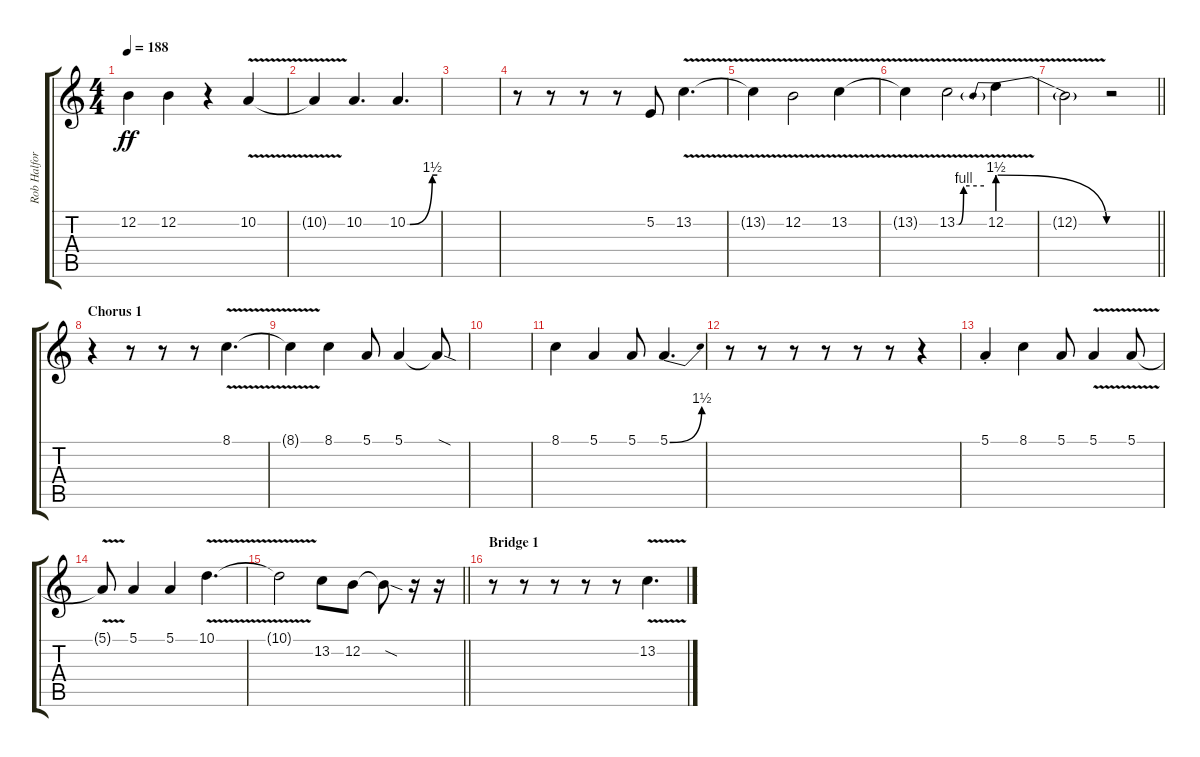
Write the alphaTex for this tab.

\track ("Rob Halford" "Rob Halfor") {instrument violin}
\staff {score tabs}
\tuning (E4 B3 G3 D3 A2 E2) {hide}
\ts (4 4)
\tempo 188
\clef g2
\ks c
12.2{t}.4{dy ff} 12.2.4 r.4 10.2{v}.4 |
10.2{t}.4 10.2.4{d} 10.2{be (custom 0 0 5 0 50 6 60 6)}.4{d} |
|
r.8 r.8 r.8 r.8 5.2.8 13.2{v}.4{d} |
13.2{t}.4 12.2{v}.2 13.2{v}.4 |
13.2{t}.4 13.2{be (custom 0 0 4 0 15 4 60 4) v}.2 12.2{be (prebendrelease 0 6 60 0) v}.4 |
\barLineRight lightlight
12.2{t}.2 r.2 |
\section ("" "Chorus 1")
r.4 r.8 r.8 r.8 8.1{v}.4{d} |
8.1{t}.4 8.1.4 5.1.8 5.1.4 5.1{sod t}.8 |
|
8.1.4 5.1.4 5.1.8 5.1{be (bend 0 0 60 6)}.4{d} |
r.8 r.8 r.8 r.8 r.8 r.8 r.4 |
5.1{st}.4 8.1.4 5.1.8 5.1{v}.4 5.1{v}.8 |
5.1{t}.8 5.1.4 5.1.4 10.1{v}.4{d} |
\barLineRight lightlight
10.1{t}.2 13.2.8 12.2.8 12.2{sod t}.8 r.16 r.16 |
\section ("" "Bridge 1")
r.8 r.8 r.8 r.8 r.8 13.2{v}.4{d}
